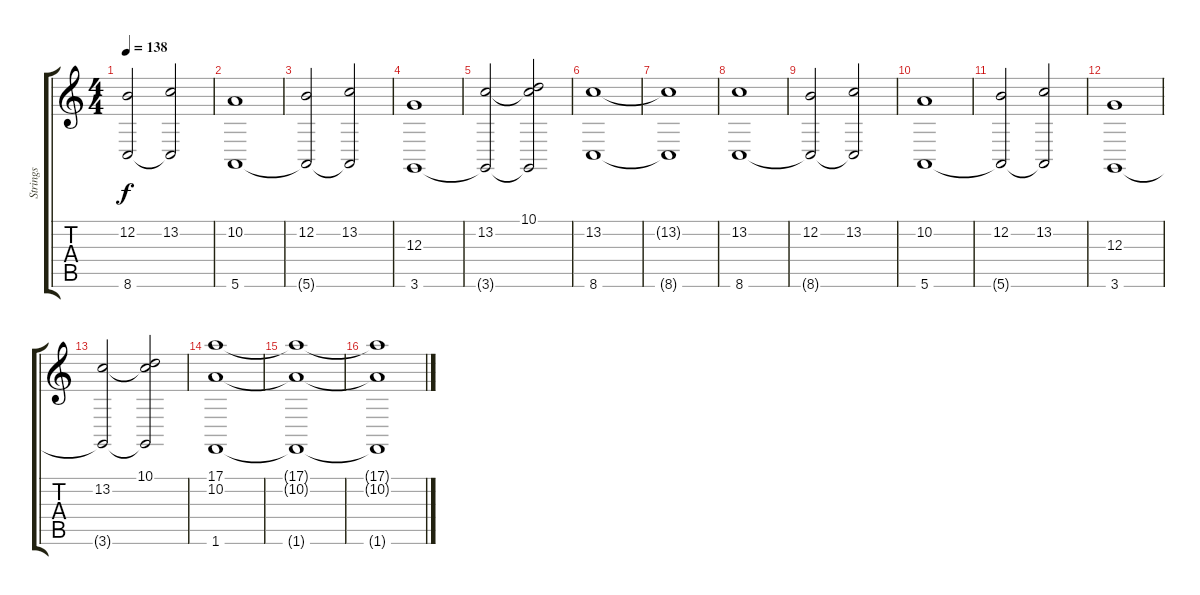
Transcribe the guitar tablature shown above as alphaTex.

\track ("Strings" "Strings") {instrument stringensemble1}
\staff {score tabs}
\tuning (E4 B3 G3 D3 A2 E2) {hide}
\ts (4 4)
\tempo 138
\clef g2
\ks c
(12.2 8.6{t}).2{dy f} (13.2 8.6{t}).2 |
(10.2 5.6).1 |
(12.2 5.6{t}).2 (13.2 5.6{t}).2 |
(12.3 3.6).1 |
(13.2 3.6{t}).2 (10.1 13.2{t} 3.6{t}).2 |
(13.2 8.6).1 |
(13.2{t} 8.6{t}).1 |
(13.2 8.6).1 |
(12.2 8.6{t}).2 (13.2 8.6{t}).2 |
(10.2 5.6).1 |
(12.2 5.6{t}).2 (13.2 5.6{t}).2 |
(12.3 3.6).1 |
(13.2 3.6{t}).2 (10.1 13.2{t} 3.6{t}).2 |
(17.1 10.2 1.6).1{volume 0} |
(17.1{t} 10.2{t} 1.6{t}).1 |
(17.1{t} 10.2{t} 1.6{t}).1
